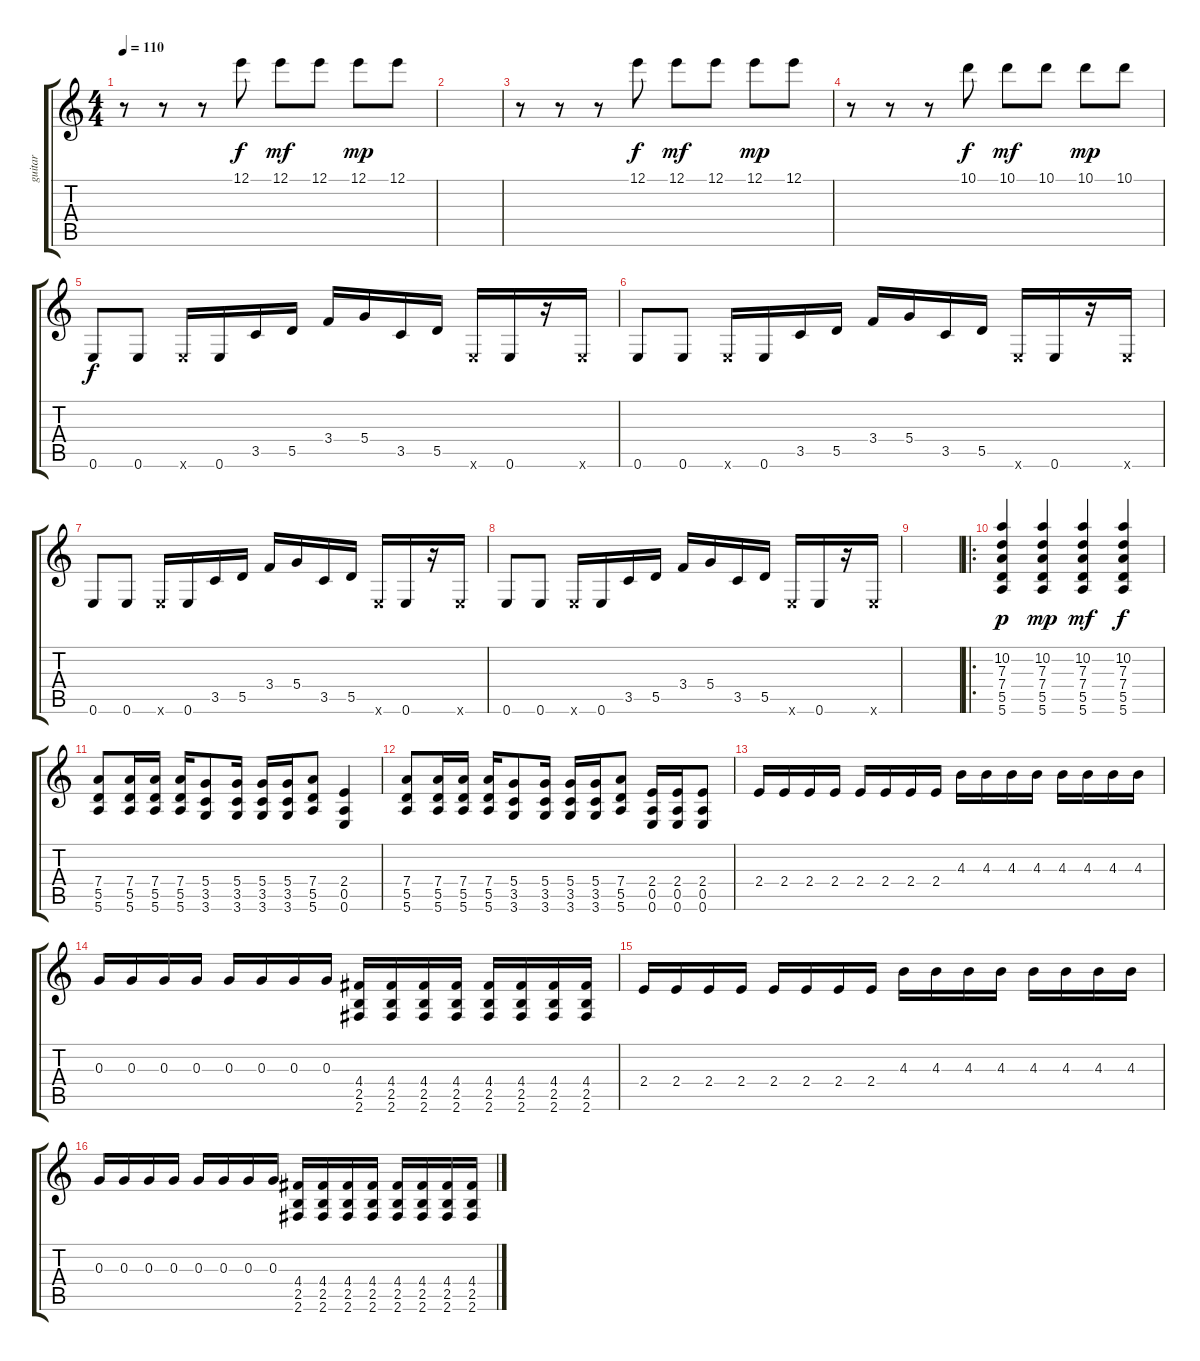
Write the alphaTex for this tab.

\track ("guitar" "guitar") {instrument distortionguitar}
\staff {score tabs}
\tuning (E4 B3 G3 D3 A2 E2) {hide}
\ts (4 4)
\tempo 110
\clef g2
\ks c
r.8{dy f instrument guitarharmonics} r.8 r.8 12.1.8 12.1.8{dy mf} 12.1.8 12.1.8{dy mp} 12.1.8 |
|
r.8{instrument guitarharmonics} r.8 r.8 12.1.8{dy f} 12.1.8{dy mf} 12.1.8 12.1.8{dy mp} 12.1.8 |
r.8{instrument guitarharmonics} r.8 r.8 10.1.8{dy f} 10.1.8{dy mf} 10.1.8 10.1.8{dy mp} 10.1.8 |
0.6.8{dy f instrument distortionguitar} 0.6.8 0.6{x}.16 0.6.16 3.5.16 5.5.16 3.4.16 5.4.16 3.5.16 5.5.16 0.6{x}.16 0.6.16 r.16 0.6{x}.16 |
0.6.8 0.6.8 0.6{x}.16 0.6.16 3.5.16 5.5.16 3.4.16 5.4.16 3.5.16 5.5.16 0.6{x}.16 0.6.16 r.16 0.6{x}.16 |
0.6.8 0.6.8 0.6{x}.16 0.6.16 3.5.16 5.5.16 3.4.16 5.4.16 3.5.16 5.5.16 0.6{x}.16 0.6.16 r.16 0.6{x}.16 |
0.6.8 0.6.8 0.6{x}.16 0.6.16 3.5.16 5.5.16 3.4.16 5.4.16 3.5.16 5.5.16 0.6{x}.16 0.6.16 r.16 0.6{x}.16 |
|
\ro
(10.2 7.3 7.4 5.5 5.6).4{dy p} (10.2 7.3 7.4 5.5 5.6).4{dy mp} (10.2 7.3 7.4 5.5 5.6).4{dy mf} (10.2 7.3 7.4 5.5 5.6).4{dy f} |
(7.4 5.5 5.6).8 (7.4 5.5 5.6).16 (7.4 5.5 5.6).16 (7.4 5.5 5.6).16 (5.4 3.5 3.6).8 (5.4 3.5 3.6).16 (5.4 3.5 3.6).16 (5.4 3.5 3.6).16 (7.4 5.5 5.6).8 (2.4 0.5 0.6).4 |
(7.4 5.5 5.6).8 (7.4 5.5 5.6).16 (7.4 5.5 5.6).16 (7.4 5.5 5.6).16 (5.4 3.5 3.6).8 (5.4 3.5 3.6).16 (5.4 3.5 3.6).16 (5.4 3.5 3.6).16 (7.4 5.5 5.6).8 (2.4 0.5 0.6).16 (2.4 0.5 0.6).16 (2.4 0.5 0.6).8 |
2.4.16 2.4.16 2.4.16 2.4.16 2.4.16 2.4.16 2.4.16 2.4.16 4.3.16 4.3.16 4.3.16 4.3.16 4.3.16 4.3.16 4.3.16 4.3.16 |
0.3.16 0.3.16 0.3.16 0.3.16 0.3.16 0.3.16 0.3.16 0.3.16 (4.4 2.5 2.6).16 (4.4 2.5 2.6).16 (4.4 2.5 2.6).16 (4.4 2.5 2.6).16 (4.4 2.5 2.6).16 (4.4 2.5 2.6).16 (4.4 2.5 2.6).16 (4.4 2.5 2.6).16 |
2.4.16 2.4.16 2.4.16 2.4.16 2.4.16 2.4.16 2.4.16 2.4.16 4.3.16 4.3.16 4.3.16 4.3.16 4.3.16 4.3.16 4.3.16 4.3.16 |
0.3.16 0.3.16 0.3.16 0.3.16 0.3.16 0.3.16 0.3.16 0.3.16 (4.4 2.5 2.6).16 (4.4 2.5 2.6).16 (4.4 2.5 2.6).16 (4.4 2.5 2.6).16 (4.4 2.5 2.6).16 (4.4 2.5 2.6).16 (4.4 2.5 2.6).16 (4.4 2.5 2.6).16
